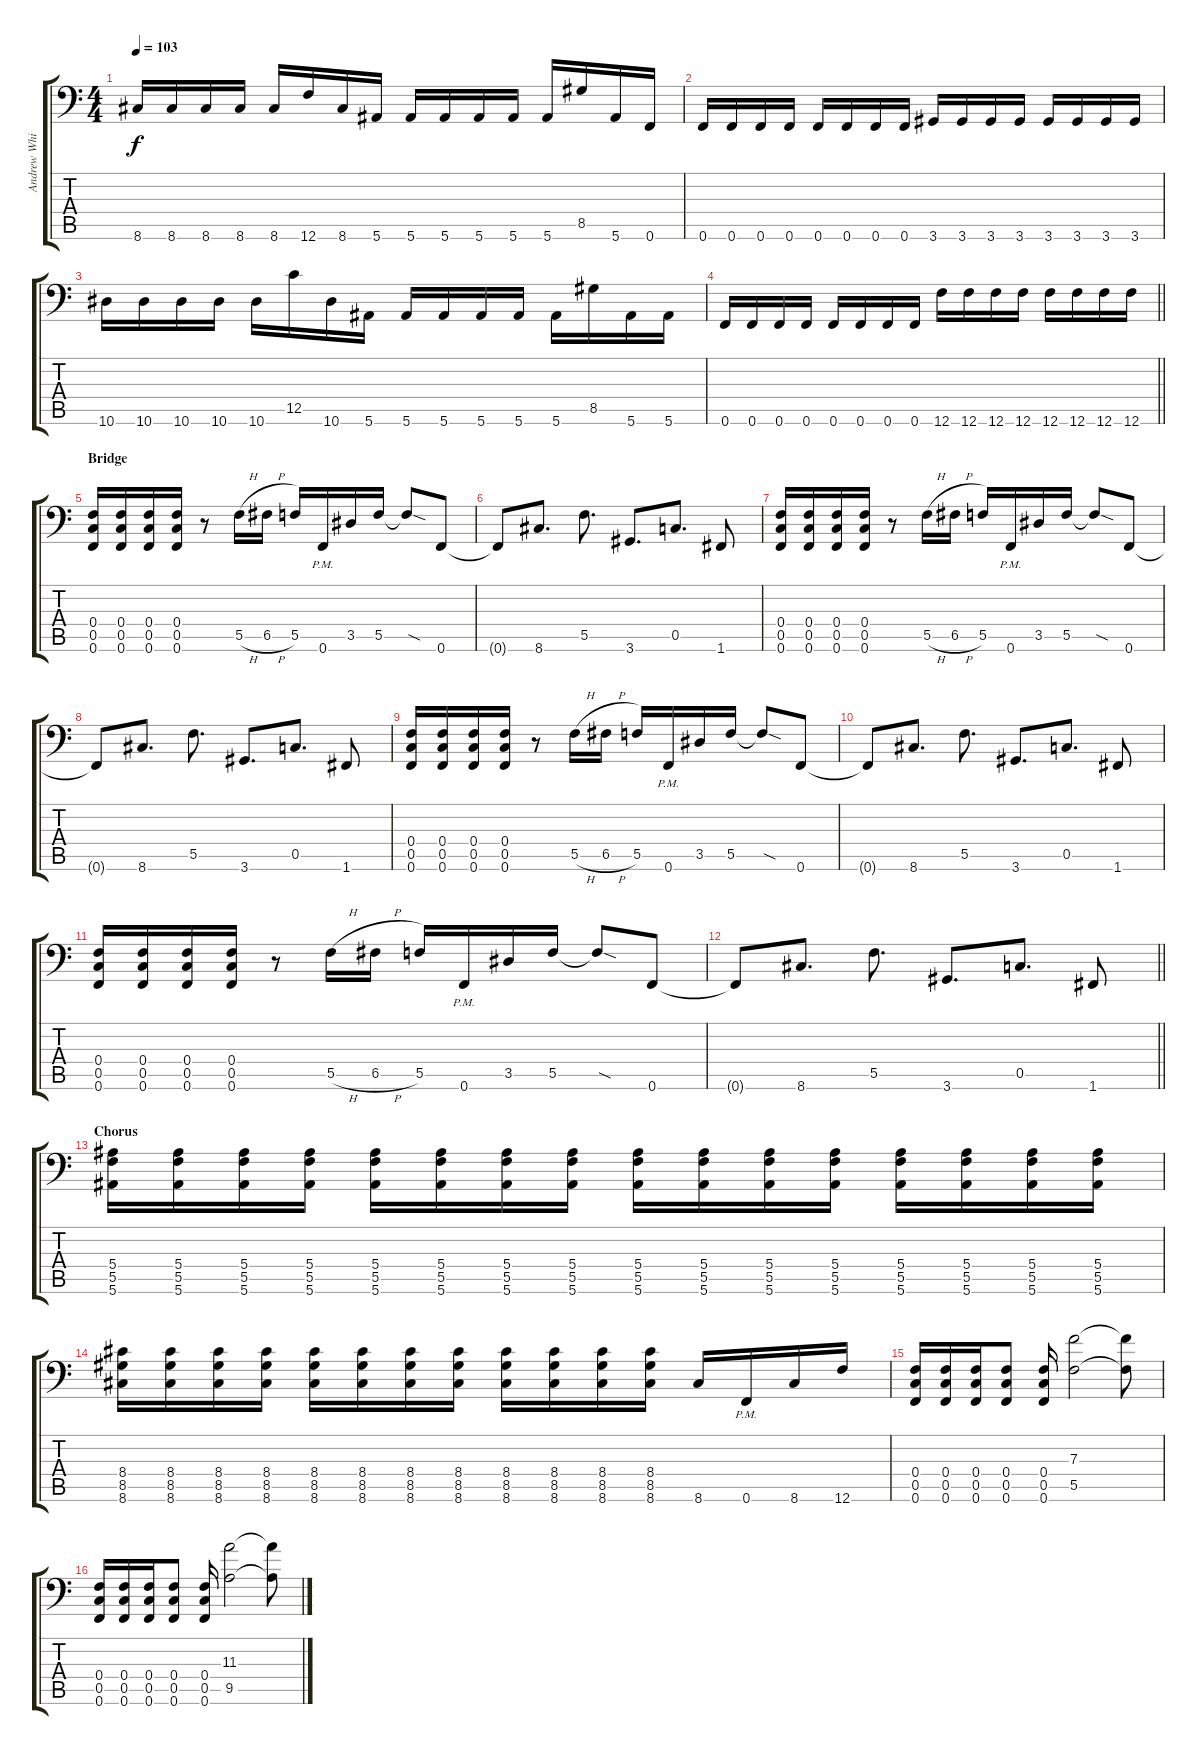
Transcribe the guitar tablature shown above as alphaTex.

\track ("Andrew Whiting - Lead Guitar" "Andrew Whi") {instrument distortionguitar}
\staff {score tabs}
\tuning (G3 D3 Bb2 F2 C2 F1) {hide}
\ts (4 4)
\tempo 103
\clef f4
\ks c
8.6.16{dy f} 8.6.16 8.6.16 8.6.16 8.6.16 12.6.16 8.6.16 5.6.16 5.6.16 5.6.16 5.6.16 5.6.16 5.6.16 8.5.16 5.6.16 0.6.16 |
0.6.16 0.6.16 0.6.16 0.6.16 0.6.16 0.6.16 0.6.16 0.6.16 3.6.16 3.6.16 3.6.16 3.6.16 3.6.16 3.6.16 3.6.16 3.6.16 |
10.6.16 10.6.16 10.6.16 10.6.16 10.6.16 12.5.16 10.6.16 5.6.16 5.6.16 5.6.16 5.6.16 5.6.16 5.6.16 8.5.16 5.6.16 5.6.16 |
\barLineRight lightlight
0.6.16 0.6.16 0.6.16 0.6.16 0.6.16 0.6.16 0.6.16 0.6.16 12.6.16 12.6.16 12.6.16 12.6.16 12.6.16 12.6.16 12.6.16 12.6.16 |
\section ("" "Bridge")
(0.4 0.5 0.6).16 (0.4 0.5 0.6).16 (0.4 0.5 0.6).16 (0.4 0.5 0.6).16 r.8{balance 0} 5.5{h}.16 6.5{h}.16 5.5.16 0.6{pm}.16 3.5.16 5.5.16 5.5{sod t}.8 0.6.8 |
0.6{t}.8 8.6.8{d} 5.5.8{d} 3.6.8{d} 0.5.8{d} 1.6.8 |
(0.4 0.5 0.6).16{balance 8} (0.4 0.5 0.6).16 (0.4 0.5 0.6).16 (0.4 0.5 0.6).16 r.8 5.5{h}.16 6.5{h}.16 5.5.16 0.6{pm}.16 3.5.16 5.5.16 5.5{sod t}.8 0.6.8 |
0.6{t}.8 8.6.8{d} 5.5.8{d} 3.6.8{d} 0.5.8{d} 1.6.8 |
(0.4 0.5 0.6).16 (0.4 0.5 0.6).16 (0.4 0.5 0.6).16 (0.4 0.5 0.6).16 r.8{balance 0} 5.5{h}.16 6.5{h}.16 5.5.16 0.6{pm}.16 3.5.16 5.5.16 5.5{sod t}.8 0.6.8 |
0.6{t}.8 8.6.8{d} 5.5.8{d} 3.6.8{d} 0.5.8{d} 1.6.8 |
(0.4 0.5 0.6).16{balance 8} (0.4 0.5 0.6).16 (0.4 0.5 0.6).16 (0.4 0.5 0.6).16 r.8 5.5{h}.16 6.5{h}.16 5.5.16 0.6{pm}.16 3.5.16 5.5.16 5.5{sod t}.8 0.6.8 |
\barLineRight lightlight
0.6{t}.8 8.6.8{d} 5.5.8{d} 3.6.8{d} 0.5.8{d} 1.6.8 |
\section ("" "Chorus")
(5.4 5.5 5.6).16 (5.4 5.5 5.6).16 (5.4 5.5 5.6).16 (5.4 5.5 5.6).16 (5.4 5.5 5.6).16 (5.4 5.5 5.6).16 (5.4 5.5 5.6).16 (5.4 5.5 5.6).16 (5.4 5.5 5.6).16 (5.4 5.5 5.6).16 (5.4 5.5 5.6).16 (5.4 5.5 5.6).16 (5.4 5.5 5.6).16 (5.4 5.5 5.6).16 (5.4 5.5 5.6).16 (5.4 5.5 5.6).16 |
(8.4 8.5 8.6).16 (8.4 8.5 8.6).16 (8.4 8.5 8.6).16 (8.4 8.5 8.6).16 (8.4 8.5 8.6).16 (8.4 8.5 8.6).16 (8.4 8.5 8.6).16 (8.4 8.5 8.6).16 (8.4 8.5 8.6).16 (8.4 8.5 8.6).16 (8.4 8.5 8.6).16 (8.4 8.5 8.6).16 8.6.16 0.6{pm}.16 8.6.16 12.6.16 |
(0.4 0.5 0.6).16 (0.4 0.5 0.6).16 (0.4 0.5 0.6).16 (0.4 0.5 0.6).8 (0.4 0.5 0.6).16 (7.3 5.5).2 (7.3{t} 5.5{t}).8 |
(0.4 0.5 0.6).16 (0.4 0.5 0.6).16 (0.4 0.5 0.6).16 (0.4 0.5 0.6).8 (0.4 0.5 0.6).16 (11.3 9.5).2 (11.3{t} 9.5{t}).8
